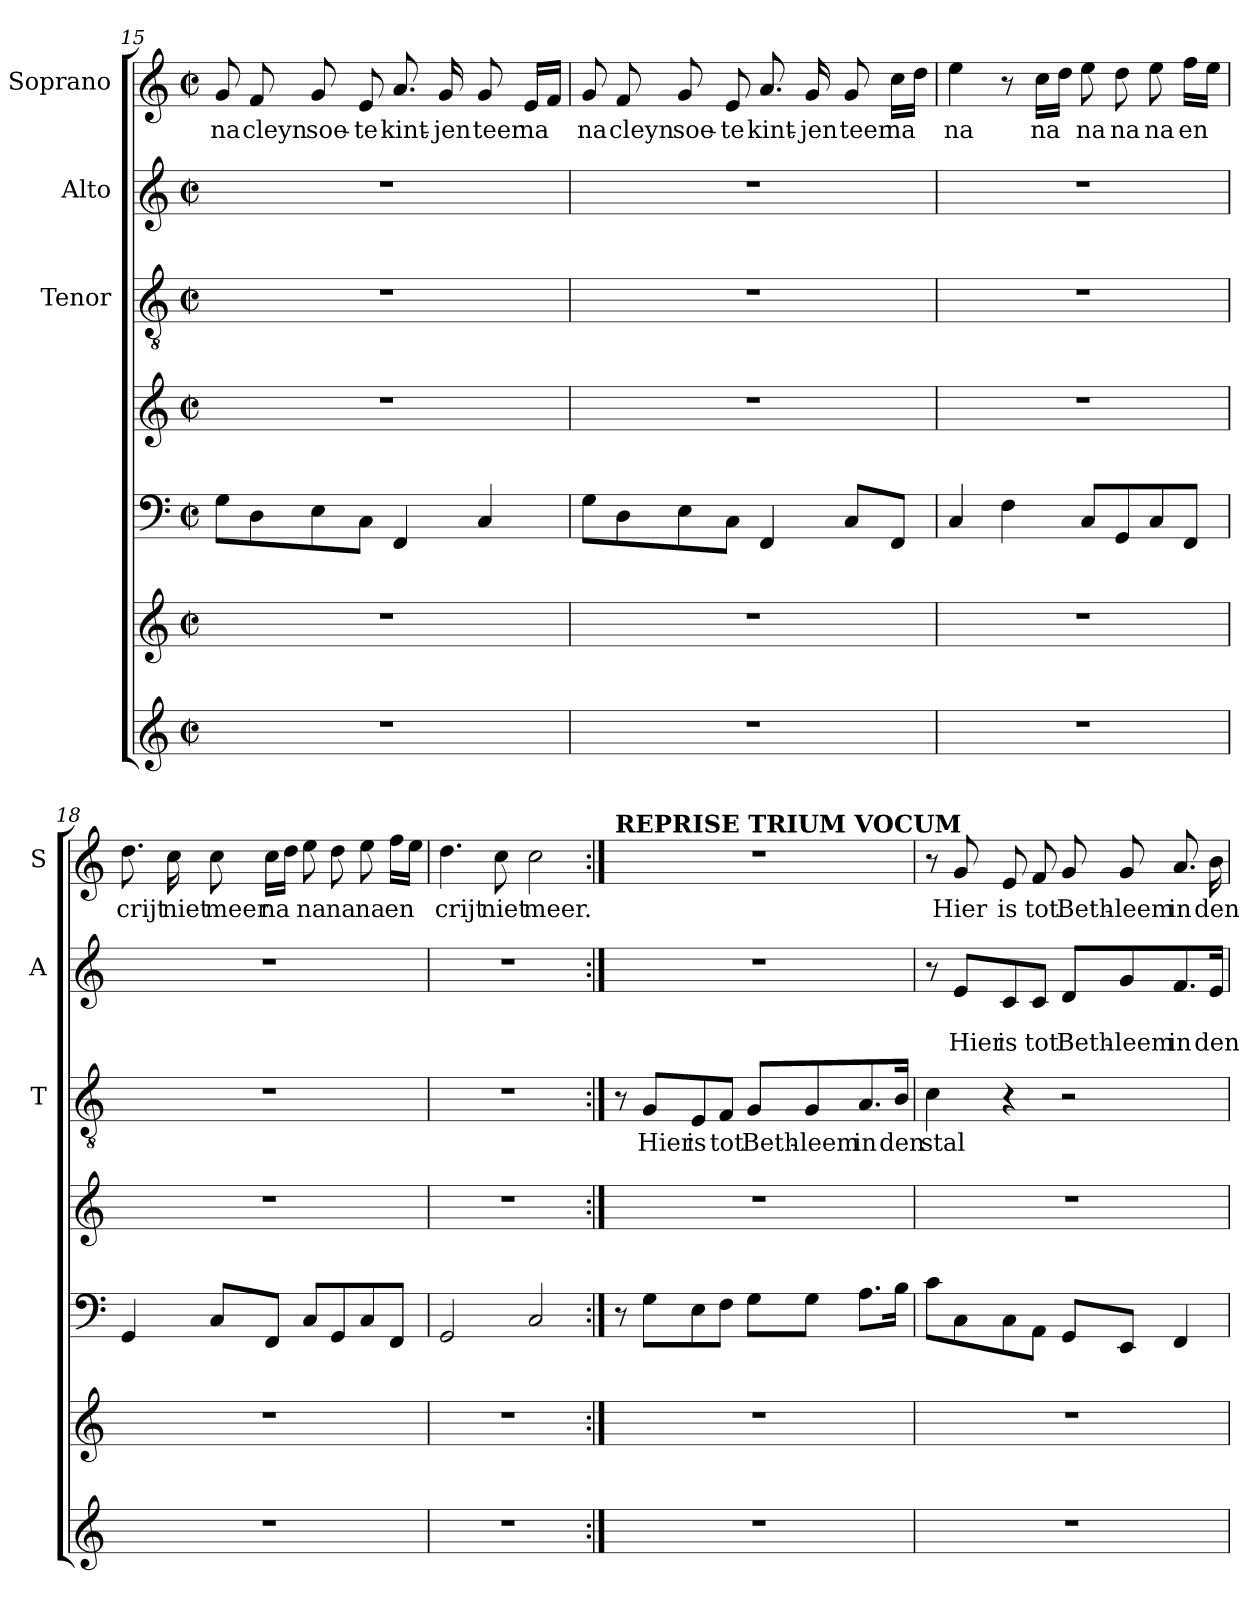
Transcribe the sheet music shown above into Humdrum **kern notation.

**kern	**kern	**kern	**kern	**kern	**text	**kern	**text	**text	**kern	**text
*part6	*part5	*part4	*part4	*part3	*part3	*part2	*part2	*part2	*part1	*part1
*staff7	*staff6	*staff5	*staff4	*staff3	*staff3	*staff2	*staff2	*staff2	*staff1	*staff1
*	*	*	*	*I"Tenor	*	*I"Alto	*	*	*I"Soprano	*
*	*	*	*	*I'T	*	*I'A	*	*	*I'S	*
*clefG2	*clefG2	*clefF4	*clefG2	*clefGv2	*	*clefG2	*	*	*clefG2	*
*k[]	*k[]	*k[]	*k[]	*k[]	*	*k[]	*	*	*k[]	*
*C:	*C:	*C:	*C:	*C:	*	*C:	*	*	*C:	*
*M2/2	*M2/2	*M2/2	*M2/2	*M2/2	*	*M2/2	*	*	*M2/2	*
*met(c|)	*met(c|)	*met(c|)	*met(c|)	*met(c|)	*	*met(c|)	*	*	*met(c|)	*
=15	=15	=15	=15	=15	=15	=15	=15	=15	=15	=15
1r	1r	8G\L	1r	1r	.	1r	.	.	8g/	na
.	.	8D\	.	.	.	.	.	.	8f/	cleyn
.	.	8E\	.	.	.	.	.	.	8g/	soe-
.	.	8C\J	.	.	.	.	.	.	8e/	-te
.	.	4FF/	.	.	.	.	.	.	8.a/	kint-
.	.	.	.	.	.	.	.	.	16g/	-jen
.	.	4C/	.	.	.	.	.	.	8g/	teer
.	.	.	.	.	.	.	.	.	16e/LL	na
.	.	.	.	.	.	.	.	.	16f/JJ	.
=16	=16	=16	=16	=16	=16	=16	=16	=16	=16	=16
1r	1r	8G\L	1r	1r	.	1r	.	.	8g/	na
.	.	8D\	.	.	.	.	.	.	8f/	cleyn
.	.	8E\	.	.	.	.	.	.	8g/	soe-
.	.	8C\J	.	.	.	.	.	.	8e/	-te
.	.	4FF/	.	.	.	.	.	.	8.a/	kint-
.	.	.	.	.	.	.	.	.	16g/	-jen
.	.	8C/L	.	.	.	.	.	.	8g/	teer
.	.	8FF/J	.	.	.	.	.	.	16cc\LL	na
.	.	.	.	.	.	.	.	.	16dd\JJ	.
!!LO:LB:g=z
=17	=17	=17	=17	=17	=17	=17	=17	=17	=17	=17
1r	1r	4C/	1r	1r	.	1r	.	.	4ee\	na
.	.	4F\	.	.	.	.	.	.	8ra	.
.	.	.	.	.	.	.	.	.	16cc\LL	na
.	.	.	.	.	.	.	.	.	16dd\JJ	.
.	.	8C/L	.	.	.	.	.	.	8ee\	na
.	.	8GG/	.	.	.	.	.	.	8dd\	na
.	.	8C/	.	.	.	.	.	.	8ee\	na
.	.	8FF/J	.	.	.	.	.	.	16ff\LL	en
.	.	.	.	.	.	.	.	.	16ee\JJ	.
=18	=18	=18	=18	=18	=18	=18	=18	=18	=18	=18
1r	1r	4GG/	1r	1r	.	1r	.	.	8.dd\	crijt
.	.	.	.	.	.	.	.	.	16cc\	niet
.	.	8C/L	.	.	.	.	.	.	8cc\	meer
.	.	8FF/J	.	.	.	.	.	.	16cc\LL	na
.	.	.	.	.	.	.	.	.	16dd\JJ	.
.	.	8C/L	.	.	.	.	.	.	8ee\	na
.	.	8GG/	.	.	.	.	.	.	8dd\	na
.	.	8C/	.	.	.	.	.	.	8ee\	na
.	.	8FF/J	.	.	.	.	.	.	16ff\LL	en
.	.	.	.	.	.	.	.	.	16ee\JJ	.
=19	=19	=19	=19	=19	=19	=19	=19	=19	=19	=19
1r	1r	2GG/	1r	1r	.	1r	.	.	4.dd\	crijt
.	.	.	.	.	.	.	.	.	8cc\	niet
.	.	2C/	.	.	.	.	.	.	2cc\	meer.
!!LO:LB:g=z
=20:|!	=20:|!	=20:|!	=20:|!	=20:|!	=20:|!	=20:|!	=20:|!	=20:|!	=20:|!	=20:|!
!	!	!	!	!	!	!	!	!	!LO:TX:a:B:t=REPRISE TRIUM VOCUM	!
1r	1r	8r	1r	8r	.	1r	.	.	1r	.
.	.	8G\L	.	8G/L	Hier	.	.	.	.	.
.	.	8E\	.	8E/	is	.	.	.	.	.
.	.	8F\J	.	8F/J	tot	.	.	.	.	.
.	.	8G\L	.	8G/L	Beth-	.	.	.	.	.
.	.	8G\J	.	8G/	-leem	.	.	.	.	.
.	.	8.A\L	.	8.A/	in	.	.	.	.	.
.	.	16B\Jk	.	16B/Jk	den	.	.	.	.	.
=21	=21	=21	=21	=21	=21	=21	=21	=21	=21	=21
1r	1r	8c\L	1r	4c\	stal	8r	.	.	8r	.
.	.	8C\	.	.	.	8e/L	.	Hier	8g/	Hier
.	.	8C\	.	4r	.	8c/	.	is	8e/	is
.	.	8AA\J	.	.	.	8c/J	.	tot	8f/	tot
.	.	8GG/L	.	2r	.	8d/L	.	Beth-	8g/	Beth-
.	.	8EE/J	.	.	.	8g/	.	-leem	8g/	-leem
.	.	4FF/	.	.	.	8.f/	.	in	8.a/	in
.	.	.	.	.	.	16e/Jk	.	den	16b\	den
=	=	=	=	=	=	=	=	=	=	=
*-	*-	*-	*-	*-	*-	*-	*-	*-	*-	*-
